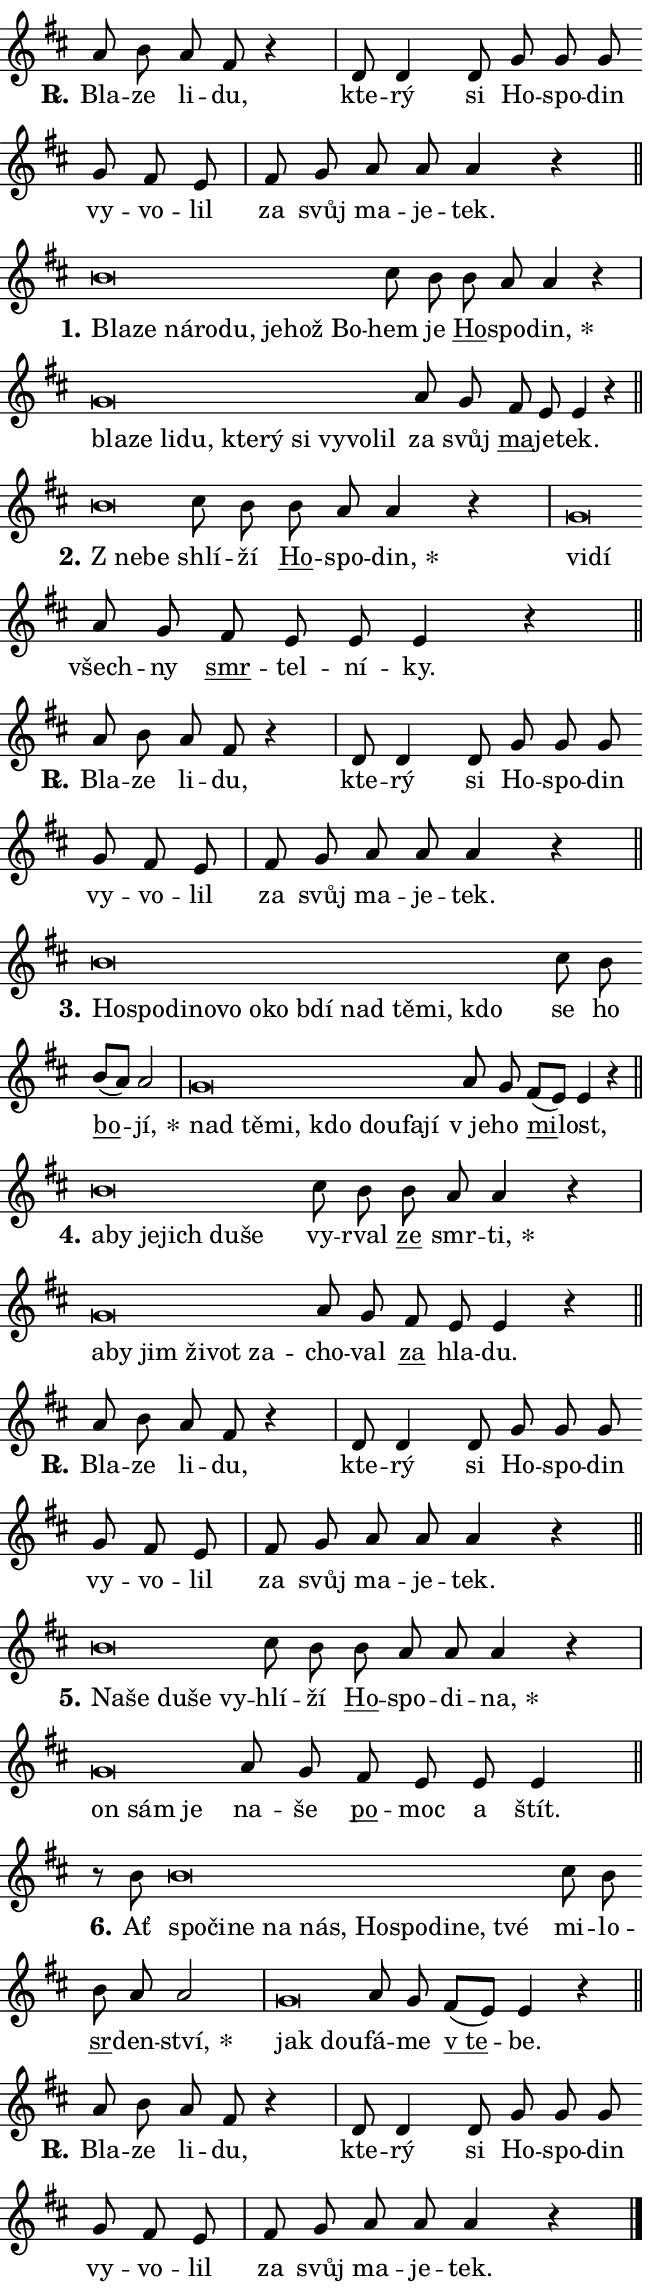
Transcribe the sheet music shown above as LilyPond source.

\version "2.24.0"
\header { tagline = "" }
\paper {
  indent = 0\cm
  top-margin = 0\cm
  right-margin = 0.13\cm % to fit lyric hyphens
  bottom-margin = 0\cm
  left-margin = 0\cm
  paper-width = 11\cm
  page-breaking = #ly:one-page-breaking
  system-system-spacing.basic-distance = #11
  score-system-spacing.basic-distance = #11
  ragged-last = ##f
}


%% Author: Thomas Morley
%% https://lists.gnu.org/archive/html/lilypond-user/2020-05/msg00002.html
#(define (line-position grob)
"Returns position of @var[grob} in current system:
   @code{'start}, if at first time-step
   @code{'end}, if at last time-step
   @code{'middle} otherwise
"
  (let* ((col (ly:item-get-column grob))
         (ln (ly:grob-object col 'left-neighbor))
         (rn (ly:grob-object col 'right-neighbor))
         (col-to-check-left (if (ly:grob? ln) ln col))
         (col-to-check-right (if (ly:grob? rn) rn col))
         (break-dir-left
           (and
             (ly:grob-property col-to-check-left 'non-musical #f)
             (ly:item-break-dir col-to-check-left)))
         (break-dir-right
           (and
             (ly:grob-property col-to-check-right 'non-musical #f)
             (ly:item-break-dir col-to-check-right))))
        (cond ((eqv? 1 break-dir-left) 'start)
              ((eqv? -1 break-dir-right) 'end)
              (else 'middle))))

#(define (tranparent-at-line-position vctor)
  (lambda (grob)
  "Relying on @code{line-position} select the relevant enry from @var{vctor}.
Used to determine transparency,"
    (case (line-position grob)
      ((end) (not (vector-ref vctor 0)))
      ((middle) (not (vector-ref vctor 1)))
      ((start) (not (vector-ref vctor 2))))))

noteHeadBreakVisibility =
#(define-music-function (break-visibility)(vector?)
"Makes @code{NoteHead}s transparent relying on @var{break-visibility}"
#{
  \override NoteHead.transparent =
    #(tranparent-at-line-position break-visibility)
#})

#(define delete-ledgers-for-transparent-note-heads
  (lambda (grob)
    "Reads whether a @code{NoteHead} is transparent.
If so this @code{NoteHead} is removed from @code{'note-heads} from
@var{grob}, which is supposed to be @code{LedgerLineSpanner}.
As a result ledgers are not printed for this @code{NoteHead}"
    (let* ((nhds-array (ly:grob-object grob 'note-heads))
           (nhds-list
             (if (ly:grob-array? nhds-array)
                 (ly:grob-array->list nhds-array)
                 '()))
           ;; Relies on the transparent-property being done before
           ;; Staff.LedgerLineSpanner.after-line-breaking is executed.
           ;; This is fragile ...
           (to-keep
             (remove
               (lambda (nhd)
                 (ly:grob-property nhd 'transparent #f))
               nhds-list)))
      ;; TODO find a better method to iterate over grob-arrays, similiar
      ;; to filter/remove etc for lists
      ;; For now rebuilt from scratch
      (set! (ly:grob-object grob 'note-heads)  '())
      (for-each
        (lambda (nhd)
          (ly:pointer-group-interface::add-grob grob 'note-heads nhd))
        to-keep))))

squashNotes = {
  \override NoteHead.X-extent = #'(-0.2 . 0.2)
  \override NoteHead.Y-extent = #'(-0.75 . 0)
  \override NoteHead.stencil =
    #(lambda (grob)
       (let ((pos (ly:grob-property grob 'staff-position)))
         (begin
           (if (< pos -7) (display "ERROR: Lower brevis then expected\n") (display ""))
           (if (<= pos -6) ly:text-interface::print ly:note-head::print))))
}
unSquashNotes = {
  \revert NoteHead.X-extent
  \revert NoteHead.Y-extent
  \revert NoteHead.stencil
}

hideNotes = \noteHeadBreakVisibility #begin-of-line-visible
unHideNotes = \noteHeadBreakVisibility #all-visible

% work-around for resetting accidentals
% https://lilypond.org/doc/v2.23/Documentation/notation/displaying-rhythms#unmetered-music
cadenzaMeasure = {
  \cadenzaOff
  \partial 1024 s1024
  \cadenzaOn
}

#(define-markup-command (accent layout props text) (markup?)
  "Underline accented syllable"
  (interpret-markup layout props
    #{\markup \override #'(offset . 4.3) \underline { #text }#}))

responsum = \markup \concat {
  "R" \hspace #-1.05 \path #0.1 #'((moveto 0 0.07) (lineto 0.9 0.8)) \hspace #0.05 "."
}

spaceSize = #0.6828661417322834 % exact space size for TeX Gyre Schola

\layout {
  \context {
    \Staff
    \remove "Time_signature_engraver"
    \override LedgerLineSpanner.after-line-breaking = #delete-ledgers-for-transparent-note-heads
  }
  \context {
    \Lyrics {
      \override LyricSpace.minimum-distance = \spaceSize
      \override LyricText.font-name = #"TeX Gyre Schola"
      \override LyricText.font-size = 1
      \override StanzaNumber.font-name = #"TeX Gyre Schola Bold"
      \override StanzaNumber.font-size = 1
    }
  }
  \context {
    \Score 
    \override NoteHead.text =
      #(lambda (grob) 
        (let ((pos (ly:grob-property grob 'staff-position)))
          #{\markup {
            \combine
              \halign #-0.55 \raise #(if (= pos -6) 0 0.5) \override #'(thickness . 2) \draw-line #'(3.2 . 0)
              \musicglyph "noteheads.sM1"
          }#}))
  }
}

% magnetic-lyrics.ily
%
%   written by
%     Jean Abou Samra <jean@abou-samra.fr>
%     Werner Lemberg <wl@gnu.org>
%
%   adapted by
%     Jiri Hon <jiri.hon@gmail.com>
%
% Version 2022-Apr-15

% https://www.mail-archive.com/lilypond-user@gnu.org/msg149350.html

#(define (Left_hyphen_pointer_engraver context)
   "Collect syllable-hyphen-syllable occurrences in lyrics and store
them in properties.  This engraver only looks to the left.  For
example, if the lyrics input is @code{foo -- bar}, it does the
following.

@itemize @bullet
@item
Set the @code{text} property of the @code{LyricHyphen} grob between
@q{foo} and @q{bar} to @code{foo}.

@item
Set the @code{left-hyphen} property of the @code{LyricText} grob with
text @q{foo} to the @code{LyricHyphen} grob between @q{foo} and
@q{bar}.
@end itemize

Use this auxiliary engraver in combination with the
@code{lyric-@/text::@/apply-@/magnetic-@/offset!} hook."
   (let ((hyphen #f)
         (text #f))
     (make-engraver
      (acknowledgers
       ((lyric-syllable-interface engraver grob source-engraver)
        (set! text grob)))
      (end-acknowledgers
       ((lyric-hyphen-interface engraver grob source-engraver)
        ;(when (not (grob::has-interface grob 'lyric-space-interface))
          (set! hyphen grob)));)
      ((stop-translation-timestep engraver)
       (when (and text hyphen)
         (ly:grob-set-object! text 'left-hyphen hyphen))
       (set! text #f)
       (set! hyphen #f)))))

#(define (lyric-text::apply-magnetic-offset! grob)
   "If the space between two syllables is less than the value in
property @code{LyricText@/.details@/.squash-threshold}, move the right
syllable to the left so that it gets concatenated with the left
syllable.

Use this function as a hook for
@code{LyricText@/.after-@/line-@/breaking} if the
@code{Left_@/hyphen_@/pointer_@/engraver} is active."
   (let ((hyphen (ly:grob-object grob 'left-hyphen #f)))
     (when hyphen
       (let ((left-text (ly:spanner-bound hyphen LEFT)))
         (when (grob::has-interface left-text 'lyric-syllable-interface)
           (let* ((common (ly:grob-common-refpoint grob left-text X))
                  (this-x-ext (ly:grob-extent grob common X))
                  (left-x-ext
                   (begin
                     ;; Trigger magnetism for left-text.
                     (ly:grob-property left-text 'after-line-breaking)
                     (ly:grob-extent left-text common X)))
                  ;; `delta` is the gap width between two syllables.
                  (delta (- (interval-start this-x-ext)
                            (interval-end left-x-ext)))
                  (details (ly:grob-property grob 'details))
                  (threshold (assoc-get 'squash-threshold details 0.2)))
             (when (< delta threshold)
               (let* (;; We have to manipulate the input text so that
                      ;; ligatures crossing syllable boundaries are not
                      ;; disabled.  For languages based on the Latin
                      ;; script this is essentially a beautification.
                      ;; However, for non-Western scripts it can be a
                      ;; necessity.
                      (lt (ly:grob-property left-text 'text))
                      (rt (ly:grob-property grob 'text))
                      (is-space (grob::has-interface hyphen 'lyric-space-interface))
                      (space (if is-space " " ""))
                      (extra-delta (if is-space spaceSize 0))
                      ;; Append new syllable.
                      (ltrt-space (if (and (string? lt) (string? rt))
                                (string-append lt space rt)
                                (make-concat-markup (list lt space rt))))
                      ;; Right-align `ltrt` to the right side.
                      (ltrt-space-markup (grob-interpret-markup
                               grob
                               (make-translate-markup
                                (cons (interval-length this-x-ext) 0)
                                (make-right-align-markup ltrt-space)))))
                 (begin
                   ;; Don't print `left-text`.
                   (ly:grob-set-property! left-text 'stencil #f)
                   ;; Set text and stencil (which holds all collected
                   ;; syllables so far) and shift it to the left.
                   (ly:grob-set-property! grob 'text ltrt-space)
                   (ly:grob-set-property! grob 'stencil ltrt-space-markup)
                   (ly:grob-translate-axis! grob (- (- delta extra-delta)) X))))))))))


#(define (lyric-hyphen::displace-bounds-first grob)
   ;; Make very sure this callback isn't triggered too early.
   (let ((left (ly:spanner-bound grob LEFT))
         (right (ly:spanner-bound grob RIGHT)))
     (ly:grob-property left 'after-line-breaking)
     (ly:grob-property right 'after-line-breaking)
     (ly:lyric-hyphen::print grob)))

squashThreshold = #0.4

\layout {
  \context {
    \Lyrics
    \consists #Left_hyphen_pointer_engraver
    \override LyricText.after-line-breaking =
      #lyric-text::apply-magnetic-offset!
    \override LyricHyphen.stencil = #lyric-hyphen::displace-bounds-first
    \override LyricText.details.squash-threshold = \squashThreshold
    \override LyricHyphen.minimum-distance = 0
    \override LyricHyphen.minimum-length = \squashThreshold
  }
}

squashText = \override LyricText.details.squash-threshold = 9999
unSquashText = \override LyricText.details.squash-threshold = \squashThreshold

leftText = \override LyricText.self-alignment-X = #LEFT
unLeftText = \revert LyricText.self-alignment-X

starOffset = #(lambda (grob) 
                (let ((x_offset (ly:self-alignment-interface::aligned-on-x-parent grob)))
                  (if (= x_offset 0) 0 (+ x_offset 1.2))))

star = #(define-music-function (syllable)(string?)
"Append star separator at the end of a syllable"
#{
  \once \override LyricText.X-offset = #starOffset
  \lyricmode { \markup {
    #syllable
    \override #'((font-name . "TeX Gyre Schola Bold")) \hspace #0.2 \lower #0.65 \larger "*"
  } }
#})

starAccent = #(define-music-function (syllable)(string?)
"Append star separator at the end of a syllable and make accent"
#{
  \once \override LyricText.X-offset = #starOffset
  \lyricmode { \markup {
    \accent #syllable
    \override #'((font-name . "TeX Gyre Schola Bold")) \hspace #0.2 \lower #0.65 \larger "*"
  } }
#})

breath = #(define-music-function (syllable)(string?)
"Append breathing indicator at the end of a syllable"
#{
  \lyricmode { \markup { #syllable "+" } }
#})

optionalBreath = #(define-music-function (syllable)(string?)
"Append optional breathing indicator at the end of a syllable"
#{
  \lyricmode { \markup { #syllable "(+)" } }
#})


\score {
    <<
        \new Voice = "melody" { \cadenzaOn \key d \major \relative { a'8 b a fis r4 \cadenzaMeasure \bar "|" d8 d4 d8 \bar "" g g g \bar "" g fis e \cadenzaMeasure \bar "|" fis g a a a4 r \cadenzaMeasure \bar "||" \break } }
        \new Lyrics \lyricsto "melody" { \lyricmode { \set stanza = \responsum
Bla -- ze li -- du, kte -- rý si Ho -- spo -- din vy -- vo -- lil za svůj ma -- je -- tek. } }
    >>
    \layout {}
}

\score {
    <<
        \new Voice = "melody" { \cadenzaOn \key d \major \relative { \squashNotes b'\breve*1/16 \hideNotes \breve*1/16 \bar "" \breve*1/16 \bar "" \breve*1/16 \bar "" \breve*1/16 \bar "" \breve*1/16 \bar "" \breve*1/16 \breve*1/16 \bar "" \unHideNotes \unSquashNotes cis8 b \bar "" b a a4 r \cadenzaMeasure \bar "|" \squashNotes g\breve*1/16 \hideNotes \breve*1/16 \bar "" \breve*1/16 \bar "" \breve*1/16 \bar "" \breve*1/16 \bar "" \breve*1/16 \bar "" \breve*1/16 \bar "" \breve*1/16 \bar "" \breve*1/16 \breve*1/16 \bar "" \unHideNotes \unSquashNotes a8 g \bar "" fis e e4 r \cadenzaMeasure \bar "||" \break } }
        \new Lyrics \lyricsto "melody" { \lyricmode { \set stanza = "1."
\leftText Bla -- \squashText ze ná -- ro -- du, je -- hož Bo -- \unLeftText \unSquashText hem je \markup \accent Ho -- spo -- \star din, \leftText bla -- \squashText ze li -- du, kte -- rý si vy -- vo -- lil \unLeftText \unSquashText za svůj \markup \accent ma -- je -- tek. } }
    >>
    \layout {}
}

\score {
    <<
        \new Voice = "melody" { \cadenzaOn \key d \major \relative { \squashNotes b'\breve*1/16 \hideNotes \breve*1/16 \bar "" \unHideNotes \unSquashNotes cis8 b \bar "" b a a4 r \cadenzaMeasure \bar "|" \squashNotes g\breve*1/16 \hideNotes \breve*1/16 \bar "" \unHideNotes \unSquashNotes a8 g \bar "" fis e e e4 r \cadenzaMeasure \bar "||" \break } }
        \new Lyrics \lyricsto "melody" { \lyricmode { \set stanza = "2."
\leftText "Z ne" -- \squashText be \unLeftText \unSquashText shlí -- ží \markup \accent Ho -- spo -- \star din, \leftText vi -- \squashText dí \unLeftText \unSquashText všech -- ny \markup \accent smr -- tel -- ní -- ky. } }
    >>
    \layout {}
}

\score {
    <<
        \new Voice = "melody" { \cadenzaOn \key d \major \relative { a'8 b a fis r4 \cadenzaMeasure \bar "|" d8 d4 d8 \bar "" g g g \bar "" g fis e \cadenzaMeasure \bar "|" fis g a a a4 r \cadenzaMeasure \bar "||" \break } }
        \new Lyrics \lyricsto "melody" { \lyricmode { \set stanza = \responsum
Bla -- ze li -- du, kte -- rý si Ho -- spo -- din vy -- vo -- lil za svůj ma -- je -- tek. } }
    >>
    \layout {}
}

\score {
    <<
        \new Voice = "melody" { \cadenzaOn \key d \major \relative { \squashNotes b'\breve*1/16 \hideNotes \breve*1/16 \bar "" \breve*1/16 \bar "" \breve*1/16 \bar "" \breve*1/16 \bar "" \breve*1/16 \bar "" \breve*1/16 \bar "" \breve*1/16 \bar "" \breve*1/16 \bar "" \breve*1/16 \bar "" \breve*1/16 \breve*1/16 \bar "" \unHideNotes \unSquashNotes cis8 b \bar "" b[( a)] a2 \cadenzaMeasure \bar "|" \squashNotes g\breve*1/16 \hideNotes \breve*1/16 \bar "" \breve*1/16 \bar "" \breve*1/16 \bar "" \breve*1/16 \bar "" \breve*1/16 \breve*1/16 \bar "" \unHideNotes \unSquashNotes a8 g \bar "" fis[( e)] e4 r \cadenzaMeasure \bar "||" \break } }
        \new Lyrics \lyricsto "melody" { \lyricmode { \set stanza = "3."
\leftText Ho -- \squashText spo -- di -- no -- vo o -- ko bdí nad tě -- mi, kdo \unLeftText \unSquashText se ho \markup \accent bo -- \star jí, \leftText nad \squashText tě -- mi, kdo dou -- fa -- jí \unLeftText \unSquashText "v je" -- ho \markup \accent mi -- lost, } }
    >>
    \layout {}
}

\score {
    <<
        \new Voice = "melody" { \cadenzaOn \key d \major \relative { \squashNotes b'\breve*1/16 \hideNotes \breve*1/16 \bar "" \breve*1/16 \bar "" \breve*1/16 \bar "" \breve*1/16 \breve*1/16 \bar "" \unHideNotes \unSquashNotes cis8 b \bar "" b a a4 r \cadenzaMeasure \bar "|" \squashNotes g\breve*1/16 \hideNotes \breve*1/16 \bar "" \breve*1/16 \bar "" \breve*1/16 \bar "" \breve*1/16 \breve*1/16 \bar "" \unHideNotes \unSquashNotes a8 g \bar "" fis e e4 r \cadenzaMeasure \bar "||" \break } }
        \new Lyrics \lyricsto "melody" { \lyricmode { \set stanza = "4."
\leftText a -- \squashText by je -- jich du -- še \unLeftText \unSquashText vy -- rval \markup \accent ze smr -- \star ti, \leftText a -- \squashText by jim ži -- vot za -- \unLeftText \unSquashText cho -- val \markup \accent za hla -- du. } }
    >>
    \layout {}
}

\score {
    <<
        \new Voice = "melody" { \cadenzaOn \key d \major \relative { a'8 b a fis r4 \cadenzaMeasure \bar "|" d8 d4 d8 \bar "" g g g \bar "" g fis e \cadenzaMeasure \bar "|" fis g a a a4 r \cadenzaMeasure \bar "||" \break } }
        \new Lyrics \lyricsto "melody" { \lyricmode { \set stanza = \responsum
Bla -- ze li -- du, kte -- rý si Ho -- spo -- din vy -- vo -- lil za svůj ma -- je -- tek. } }
    >>
    \layout {}
}

\score {
    <<
        \new Voice = "melody" { \cadenzaOn \key d \major \relative { \squashNotes b'\breve*1/16 \hideNotes \breve*1/16 \bar "" \breve*1/16 \bar "" \breve*1/16 \breve*1/16 \bar "" \unHideNotes \unSquashNotes cis8 b \bar "" b a a a4 r \cadenzaMeasure \bar "|" \squashNotes g\breve*1/16 \hideNotes \breve*1/16 \breve*1/16 \bar "" \unHideNotes \unSquashNotes a8 g \bar "" fis e e e4 \cadenzaMeasure \bar "||" \break } }
        \new Lyrics \lyricsto "melody" { \lyricmode { \set stanza = "5."
\leftText Na -- \squashText še du -- še vy -- \unLeftText \unSquashText hlí -- ží \markup \accent Ho -- spo -- di -- \star na, \leftText on \squashText sám je \unLeftText \unSquashText na -- še \markup \accent po -- moc a štít. } }
    >>
    \layout {}
}

\score {
    <<
        \new Voice = "melody" { \cadenzaOn \key d \major \relative { r8 b'8 \squashNotes b\breve*1/16 \hideNotes \breve*1/16 \bar "" \breve*1/16 \bar "" \breve*1/16 \bar "" \breve*1/16 \bar "" \breve*1/16 \bar "" \breve*1/16 \bar "" \breve*1/16 \bar "" \breve*1/16 \breve*1/16 \bar "" \unHideNotes \unSquashNotes cis8 b \bar "" b a a2 \cadenzaMeasure \bar "|" \squashNotes g\breve*1/16 \hideNotes \breve*1/16 \bar "" \unHideNotes \unSquashNotes a8 g \bar "" fis[( e)] e4 r \cadenzaMeasure \bar "||" \break } }
        \new Lyrics \lyricsto "melody" { \lyricmode { \set stanza = "6."
Ať \leftText spo -- \squashText či -- ne na nás, Ho -- spo -- di -- ne, tvé \unLeftText \unSquashText mi -- lo -- \markup \accent sr -- den -- \star ství, \leftText jak \squashText dou -- \unLeftText \unSquashText fá -- me \markup \accent "v te" -- be. } }
    >>
    \layout {}
}

\score {
    <<
        \new Voice = "melody" { \cadenzaOn \key d \major \relative { a'8 b a fis r4 \cadenzaMeasure \bar "|" d8 d4 d8 \bar "" g g g \bar "" g fis e \cadenzaMeasure \bar "|" fis g a a a4 r \cadenzaMeasure \bar "||" \break } \bar "|." }
        \new Lyrics \lyricsto "melody" { \lyricmode { \set stanza = \responsum
Bla -- ze li -- du, kte -- rý si Ho -- spo -- din vy -- vo -- lil za svůj ma -- je -- tek. } }
    >>
    \layout {}
}
